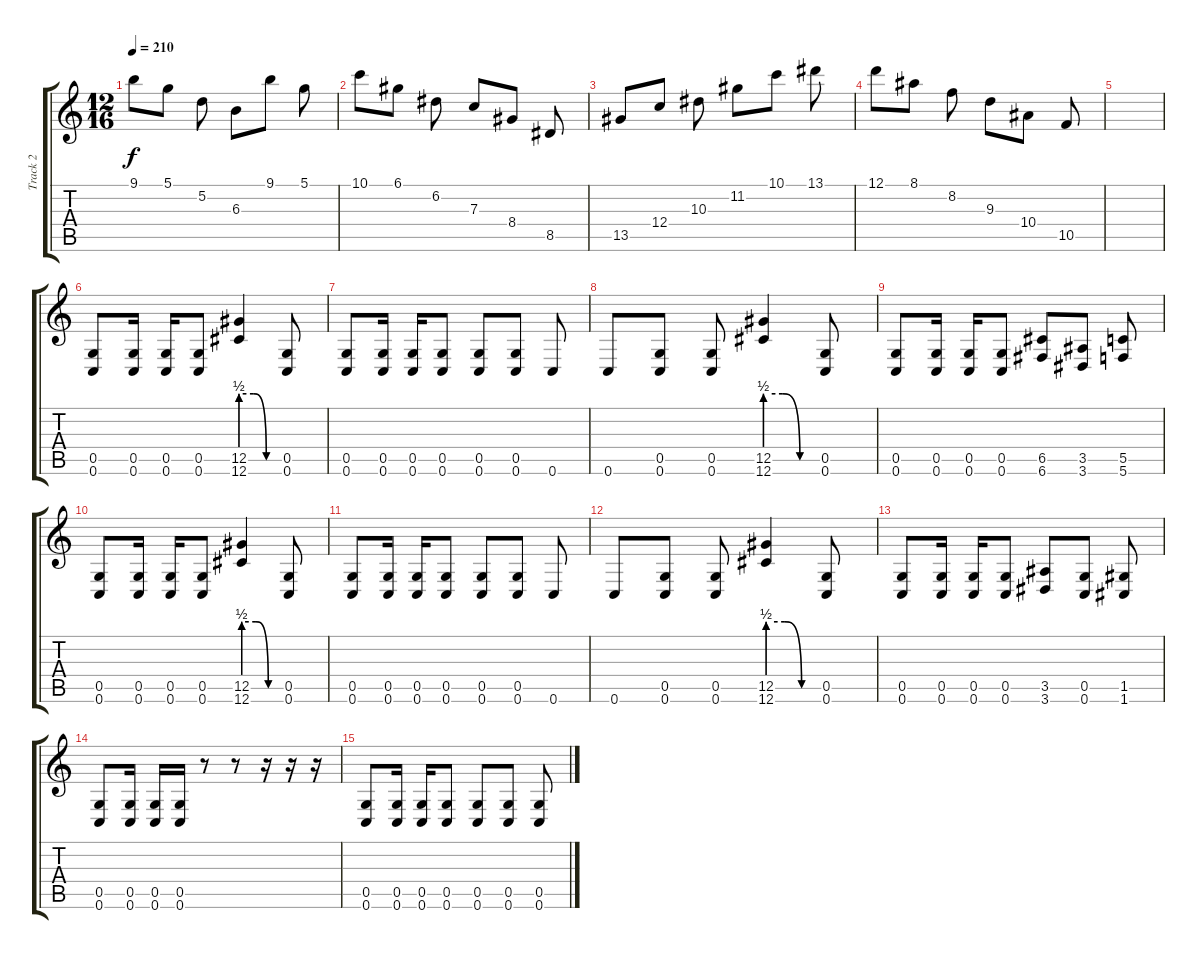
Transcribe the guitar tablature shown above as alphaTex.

\track ("Track 2" "Track 2") {instrument distortionguitar}
\staff {score tabs}
\tuning (D4 A3 F3 C3 G2 C2) {hide}
\ts (12 16)
\tempo 210
\clef g2
\ks c
9.1.8{dy f} 5.1.8 5.2.8 6.3.8 9.1.8 5.1.8 |
10.1.8 6.1.8 6.2.8 7.3.8 8.4.8 8.5.8 |
13.5.8 12.4.8 10.3.8 11.2.8 10.1.8 13.1.8 |
12.1.8 8.1.8 8.2.8 9.3.8 10.4.8 10.5.8 |
|
(0.5 0.6).8 (0.5 0.6).16 (0.5 0.6).16 (0.5 0.6).8 (12.5{be (custom 0 2 20 2 40 0 60 0)} 12.6{be (custom 0 2 20 2 40 0 60 0)}).4 (0.5 0.6).8 |
(0.5 0.6).8 (0.5 0.6).16 (0.5 0.6).16 (0.5 0.6).8 (0.5 0.6).8 (0.5 0.6).8 0.6.8 |
0.6.8 (0.5 0.6).8 (0.5 0.6).8 (12.5{be (custom 0 2 20 2 40 0 60 0)} 12.6{be (custom 0 2 20 2 40 0 60 0)}).4 (0.5 0.6).8 |
(0.5 0.6).8 (0.5 0.6).16 (0.5 0.6).16 (0.5 0.6).8 (6.5 6.6).8 (3.5 3.6).8 (5.5 5.6).8 |
(0.5 0.6).8 (0.5 0.6).16 (0.5 0.6).16 (0.5 0.6).8 (12.5{be (custom 0 2 20 2 40 0 60 0)} 12.6{be (custom 0 2 20 2 40 0 60 0)}).4 (0.5 0.6).8 |
(0.5 0.6).8 (0.5 0.6).16 (0.5 0.6).16 (0.5 0.6).8 (0.5 0.6).8 (0.5 0.6).8 0.6.8 |
0.6.8 (0.5 0.6).8 (0.5 0.6).8 (12.5{be (custom 0 2 20 2 40 0 60 0)} 12.6{be (custom 0 2 20 2 40 0 60 0)}).4 (0.5 0.6).8 |
(0.5 0.6).8 (0.5 0.6).16 (0.5 0.6).16 (0.5 0.6).8 (3.5 3.6).8 (0.5 0.6).8 (1.5 1.6).8 |
(0.5 0.6).8 (0.5 0.6).16 (0.5 0.6).16 (0.5 0.6).16 r.8 r.8 r.16 r.16 r.16 |
(0.5 0.6).8 (0.5 0.6).16 (0.5 0.6).16 (0.5 0.6).8 (0.5 0.6).8 (0.5 0.6).8 (0.5 0.6).8
